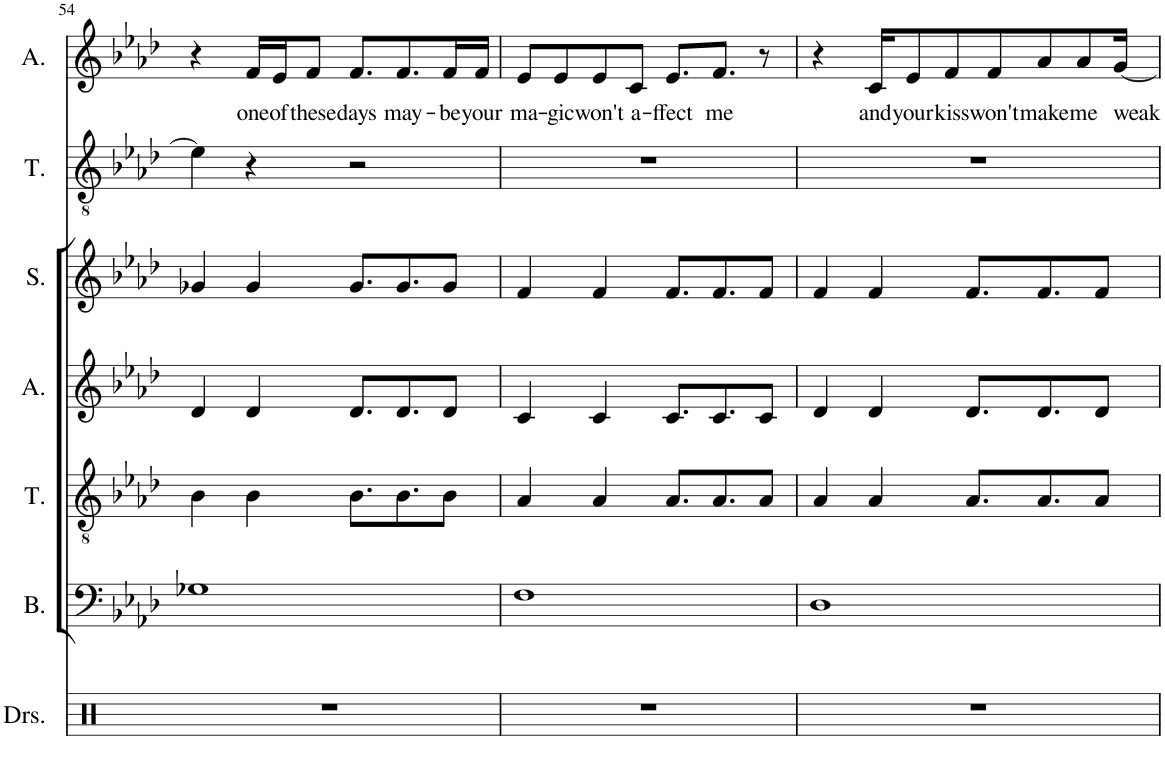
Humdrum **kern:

**kern	**kern	**kern	**kern	**kern	**kern	**kern	**text
*part7	*part6	*part5	*part4	*part3	*part2	*part1	*part1
*staff7	*staff6	*staff5	*staff4	*staff3	*staff2	*staff1	*staff1
*I"Drumset	*I"Bass	*I"Tenor	*I"Alto	*I"Soprano	*I"Tenor	*I"Alto	*
*I'Drs.	*I'B.	*I'T.	*I'A.	*I'S.	*I'T.	*I'A.	*
!!LO:PB:g=z
*clefX	*clefF4	*clefGv2	*clefG2	*clefG2	*clefGv2	*clefG2	*
*k[]	*k[b-e-a-d-]	*k[b-e-a-d-]	*k[b-e-a-d-]	*k[b-e-a-d-]	*k[b-e-a-d-]	*k[b-e-a-d-]	*
*M4/4	*M4/4	*M4/4	*M4/4	*M4/4	*M4/4	*M4/4	*
=54	=54	=54	=54	=54	=54	=54	=54
1r	1G-X	4B-\	4d-/	4g-X/	4e-\]	4r	.
!	!	!	!	!	!	!	!LO:LY:b
.	.	4B-\	4d-/	4g-/	4r	16f/LL	one
!	!	!	!	!	!	!	!LO:LY:b
.	.	.	.	.	.	16e-/J	of
!	!	!	!	!	!	!	!LO:LY:b
.	.	.	.	.	.	8f/J	these
!	!	!	!	!	!	!	!LO:LY:b
.	.	8.B-\L	8.d-/L	8.g-/L	2r	8.f/L	days
!	!	!	!	!	!	!	!LO:LY:b
.	.	8.B-\	8.d-/	8.g-/	.	8.f/	may-
!	!	!	!	!	!	!	!LO:LY:b
.	.	8B-\J	8d-/J	8g-/J	.	16f/L	-be
!	!	!	!	!	!	!	!LO:LY:b
.	.	.	.	.	.	16f/JJ	your
=55	=55	=55	=55	=55	=55	=55	=55
!	!	!	!	!	!	!	!LO:LY:b
1r	1F	4A-/	4c/	4f/	1r	8e-/L	ma-
!	!	!	!	!	!	!	!LO:LY:b
.	.	.	.	.	.	8e-/	-gic
!	!	!	!	!	!	!	!LO:LY:b
.	.	4A-/	4c/	4f/	.	8e-/	won't
!	!	!	!	!	!	!	!LO:LY:b
.	.	.	.	.	.	8c/J	a-
!	!	!	!	!	!	!	!LO:LY:b
.	.	8.A-/L	8.c/L	8.f/L	.	8.e-/L	-ffect
!	!	!	!	!	!	!	!LO:LY:b
.	.	8.A-/	8.c/	8.f/	.	8.f/J	me
.	.	8A-/J	8c/J	8f/J	.	8r	.
=56	=56	=56	=56	=56	=56	=56	=56
1r	1D-	4A-/	4d-/	4f/	1r	4r	.
!	!	!	!	!	!	!	!LO:LY:b
.	.	4A-/	4d-/	4f/	.	16c/KL	and
!	!	!	!	!	!	!	!LO:LY:b
.	.	.	.	.	.	8e-/	your
!	!	!	!	!	!	!	!LO:LY:b
.	.	.	.	.	.	8f/	kiss
.	.	8.A-/L	8.d-/L	8.f/L	.	.	.
!	!	!	!	!	!	!	!LO:LY:b
.	.	.	.	.	.	8f/	won't
!	!	!	!	!	!	!	!LO:LY:b
.	.	8.A-/	8.d-/	8.f/	.	8a-/	make
!	!	!	!	!	!	!	!LO:LY:b
.	.	.	.	.	.	8a-/	me
.	.	8A-/J	8d-/J	8f/J	.	.	.
!	!	!	!	!	!	!	!LO:LY:b
.	.	.	.	.	.	[16g/Jk	weak
=	=	=	=	=	=	=	=
*-	*-	*-	*-	*-	*-	*-	*-
